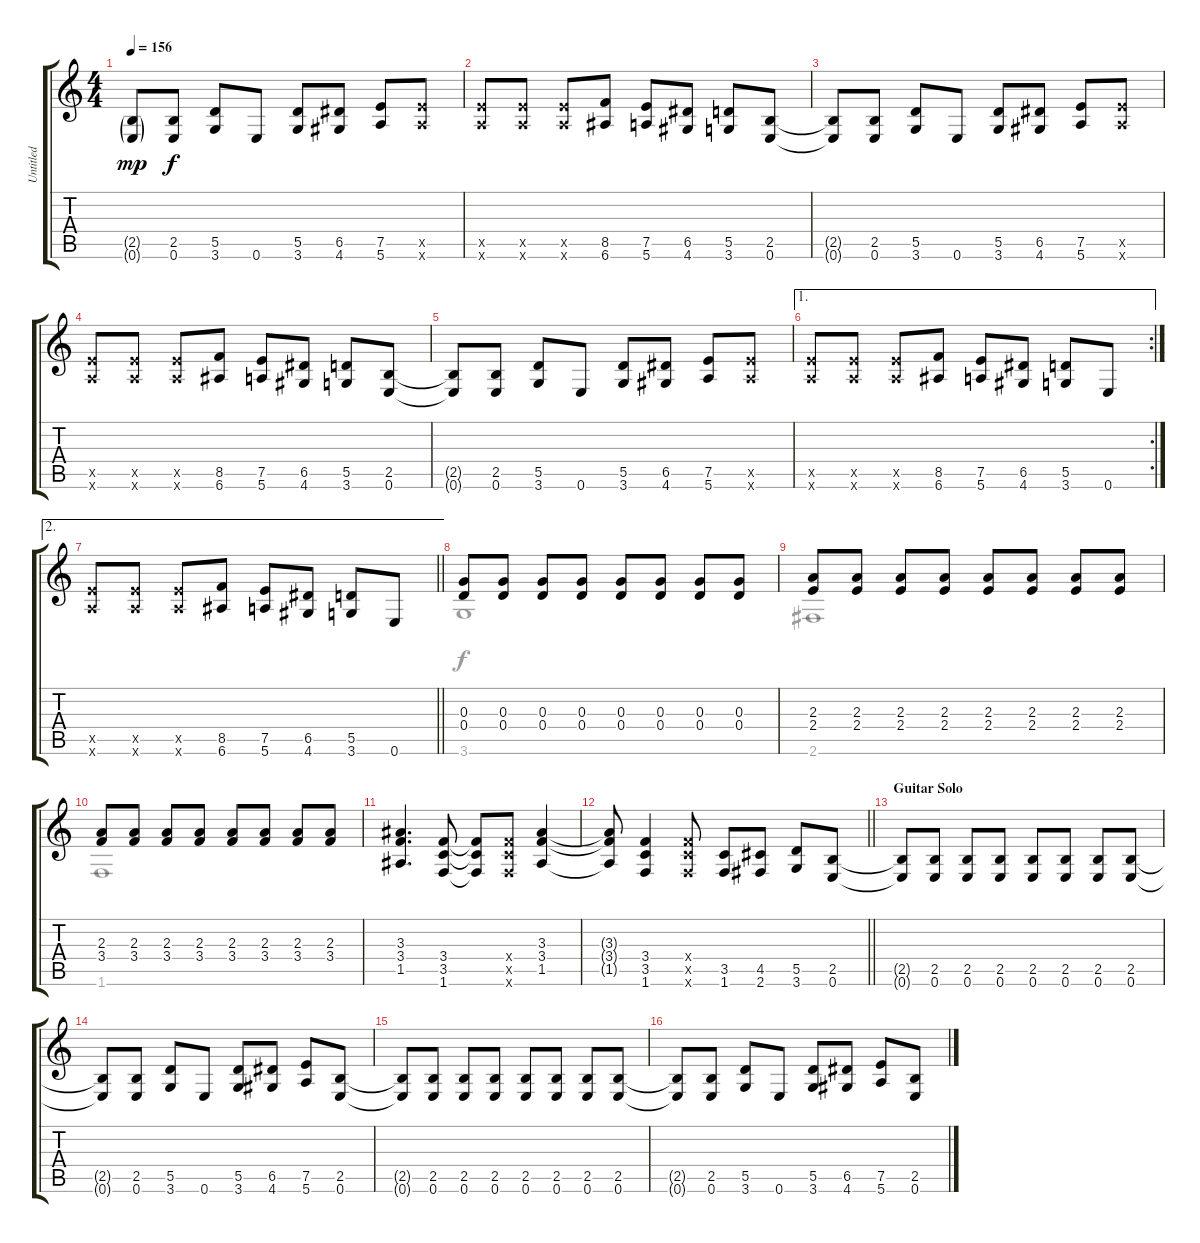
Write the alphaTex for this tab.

\track ("Untitled" "Untitled") {instrument distortionguitar}
\staff {score tabs}
\tuning (E4 B3 G3 D3 A2 E2) {hide}
\voice
\ts (4 4)
\tempo 156
\clef g2
\ks c
(2.5{g} 0.6{g}).8{dy mp} (2.5 0.6).8{dy f} (5.5 3.6).8 0.6.8 (5.5 3.6).8 (6.5 4.6).8 (7.5 5.6).8 (7.5{x} 5.6{x}).8 |
(7.5{x} 5.6{x}).8 (7.5{x} 5.6{x}).8 (7.5{x} 5.6{x}).8 (8.5 6.6).8 (7.5 5.6).8 (6.5 4.6).8 (5.5 3.6).8 (2.5 0.6).8 |
(2.5{t} 0.6{t}).8 (2.5 0.6).8 (5.5 3.6).8 0.6.8 (5.5 3.6).8 (6.5 4.6).8 (7.5 5.6).8 (7.5{x} 5.6{x}).8 |
(7.5{x} 5.6{x}).8 (7.5{x} 5.6{x}).8 (7.5{x} 5.6{x}).8 (8.5 6.6).8 (7.5 5.6).8 (6.5 4.6).8 (5.5 3.6).8 (2.5 0.6).8 |
(2.5{t} 0.6{t}).8 (2.5 0.6).8 (5.5 3.6).8 0.6.8 (5.5 3.6).8 (6.5 4.6).8 (7.5 5.6).8 (7.5{x} 5.6{x}).8 |
\ae 1
\rc 2
(7.5{x} 5.6{x}).8 (7.5{x} 5.6{x}).8 (7.5{x} 5.6{x}).8 (8.5 6.6).8 (7.5 5.6).8 (6.5 4.6).8 (5.5 3.6).8 0.6.8 |
\ae 2
\barLineRight lightlight
(7.5{x} 5.6{x}).8 (7.5{x} 5.6{x}).8 (7.5{x} 5.6{x}).8 (8.5 6.6).8 (7.5 5.6).8 (6.5 4.6).8 (5.5 3.6).8 0.6.8 |
(0.3 0.4).8 (0.3 0.4).8 (0.3 0.4).8 (0.3 0.4).8 (0.3 0.4).8 (0.3 0.4).8 (0.3 0.4).8 (0.3 0.4).8 |
(2.3 2.4).8 (2.3 2.4).8 (2.3 2.4).8 (2.3 2.4).8 (2.3 2.4).8 (2.3 2.4).8 (2.3 2.4).8 (2.3 2.4).8 |
(2.3 3.4).8 (2.3 3.4).8 (2.3 3.4).8 (2.3 3.4).8 (2.3 3.4).8 (2.3 3.4).8 (2.3 3.4).8 (2.3 3.4).8 |
(3.3 3.4 1.5).4{d} (3.4 3.5 1.6).8 (3.4{t} 3.5{t} 1.6{t}).8 (3.4{x} 3.5{x} 1.6{x}).8 (3.3 3.4 1.5).4 |
\barLineRight lightlight
(3.3{t} 3.4{t} 1.5{t}).8 (3.4 3.5 1.6).4 (3.4{x} 3.5{x} 1.6{x}).8 (3.5 1.6).8 (4.5 2.6).8 (5.5 3.6).8 (2.5 0.6).8 |
\section ("" "Guitar Solo")
(2.5{t} 0.6{t}).8 (2.5 0.6).8 (2.5 0.6).8 (2.5 0.6).8 (2.5 0.6).8 (2.5 0.6).8 (2.5 0.6).8 (2.5 0.6).8 |
(2.5{t} 0.6{t}).8 (2.5 0.6).8 (5.5 3.6).8 0.6.8 (5.5 3.6).8 (6.5 4.6).8 (7.5 5.6).8 (2.5 0.6).8 |
(2.5{t} 0.6{t}).8 (2.5 0.6).8 (2.5 0.6).8 (2.5 0.6).8 (2.5 0.6).8 (2.5 0.6).8 (2.5 0.6).8 (2.5 0.6).8 |
(2.5{t} 0.6{t}).8 (2.5 0.6).8 (5.5 3.6).8 0.6.8 (5.5 3.6).8 (6.5 4.6).8 (7.5 5.6).8 (2.5 0.6).8
\voice
\clef g2
\ottava regular
\simile none
\ks c
|
|
|
|
|
|
\barLineRight lightlight
|
3.6.1 |
2.6.1 |
1.6.1 |
|
\barLineRight lightlight
|
|
|
|
